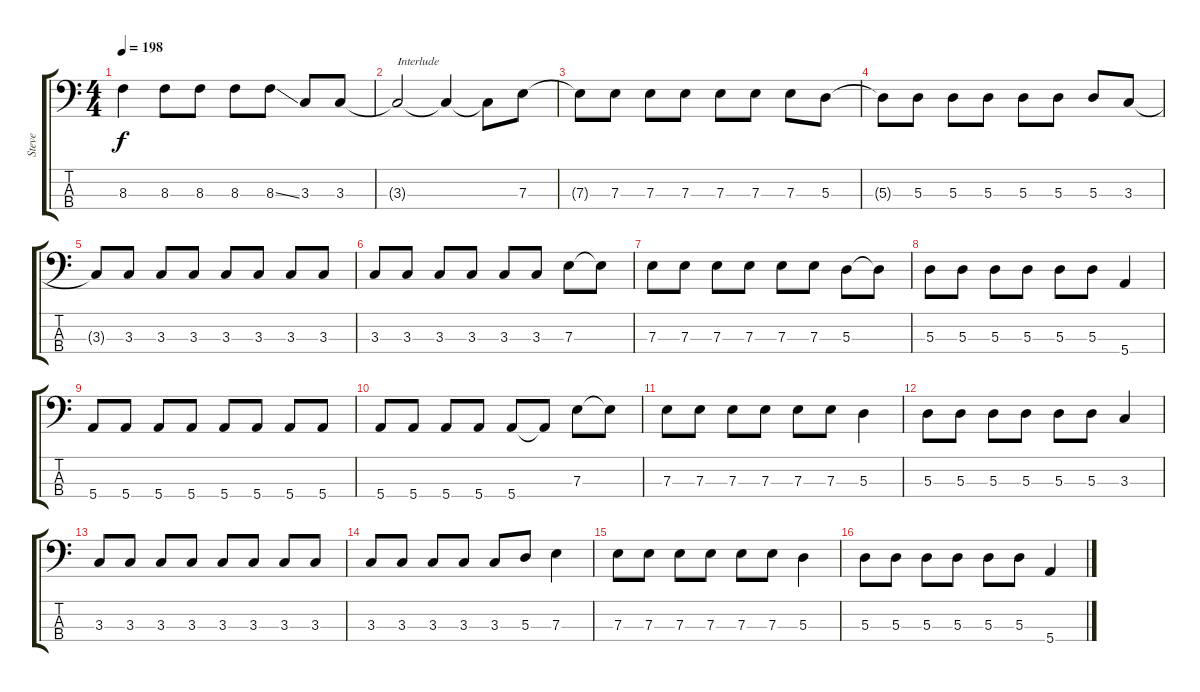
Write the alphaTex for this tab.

\track ("Steve" "Steve") {instrument electricbassfinger}
\staff {score tabs}
\tuning (G2 D2 A1 E1) {hide}
\ts (4 4)
\tempo 198
\clef f4
\ks c
8.3.4{dy f} 8.3.8 8.3.8 8.3.8 8.3{ss}.8 3.3.8 3.3.8 |
3.3{t}.2{txt "Interlude"} 3.3{t}.4 3.3{t}.8 7.3.8 |
7.3{t}.8 7.3.8 7.3.8 7.3.8 7.3.8 7.3.8 7.3.8 5.3.8 |
5.3{t}.8 5.3.8 5.3.8 5.3.8 5.3.8 5.3.8 5.3.8 3.3.8 |
3.3{t}.8 3.3.8 3.3.8 3.3.8 3.3.8 3.3.8 3.3.8 3.3.8 |
3.3.8 3.3.8 3.3.8 3.3.8 3.3.8 3.3.8 7.3.8 7.3{t}.8 |
7.3.8 7.3.8 7.3.8 7.3.8 7.3.8 7.3.8 5.3.8 5.3{t}.8 |
5.3.8 5.3.8 5.3.8 5.3.8 5.3.8 5.3.8 5.4.4 |
5.4.8 5.4.8 5.4.8 5.4.8 5.4.8 5.4.8 5.4.8 5.4.8 |
5.4.8 5.4.8 5.4.8 5.4.8 5.4.8 5.4{t}.8 7.3.8 7.3{t}.8 |
7.3.8 7.3.8 7.3.8 7.3.8 7.3.8 7.3.8 5.3.4 |
5.3.8 5.3.8 5.3.8 5.3.8 5.3.8 5.3.8 3.3.4 |
3.3.8 3.3.8 3.3.8 3.3.8 3.3.8 3.3.8 3.3.8 3.3.8 |
3.3.8 3.3.8 3.3.8 3.3.8 3.3.8 5.3.8 7.3.4 |
7.3.8 7.3.8 7.3.8 7.3.8 7.3.8 7.3.8 5.3.4 |
5.3.8 5.3.8 5.3.8 5.3.8 5.3.8 5.3.8 5.4.4
